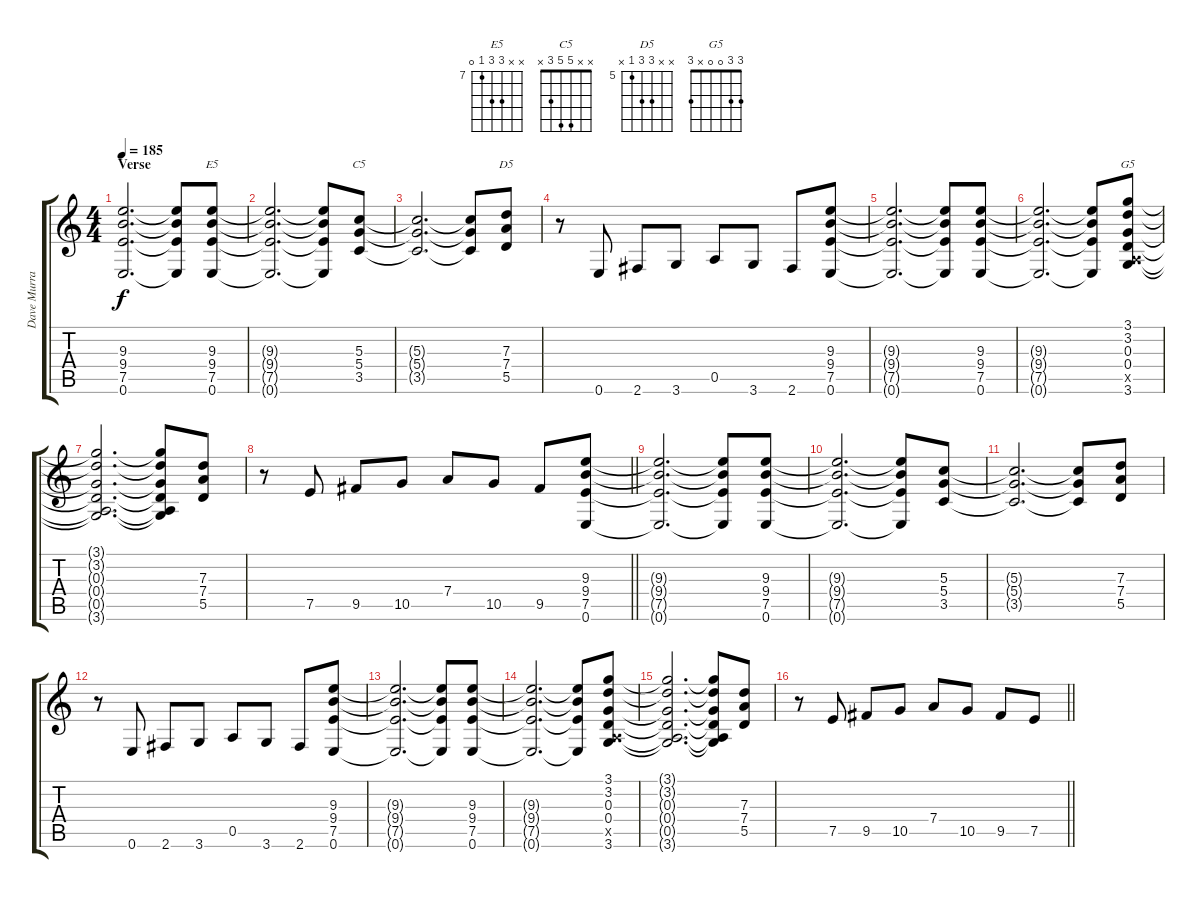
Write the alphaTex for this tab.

\track ("Dave Murray" "Dave Murra") {instrument distortionguitar}
\staff {score tabs}
\tuning (E4 B3 G3 D3 A2 E2) {hide}
\chord ("E5" x x 9 9 7 0) {firstfret 7}
\chord ("C5" x x 5 5 3 x)
\chord ("D5" x x 7 7 5 x) {firstfret 5}
\chord ("G5" 3 3 0 0 x 3)
\ts (4 4)
\section ("" "Verse")
\tempo 185
\clef g2
\ks c
(9.3{t} 9.4{t} 7.5{t} 0.6{t}).2{d dy f} (9.3{t} 9.4{t} 7.5{t} 0.6{t}).8 (9.3 9.4 7.5 0.6).8{ch "E5"} |
(9.3{t} 9.4{t} 7.5{t} 0.6{t}).2{d} (9.3{t} 9.4{t} 7.5{t} 0.6{t}).8 (5.3 5.4 3.5).8{ch "C5"} |
(5.3{t} 5.4{t} 3.5{t}).2{d} (5.3{t} 5.4{t} 3.5{t}).8 (7.3 7.4 5.5).8{ch "D5"} |
r.8 0.6.8 2.6.8 3.6.8 0.5.8 3.6.8 2.6.8 (9.3 9.4 7.5 0.6).8 |
(9.3{t} 9.4{t} 7.5{t} 0.6{t}).2{d} (9.3{t} 9.4{t} 7.5{t} 0.6{t}).8 (9.3 9.4 7.5 0.6).8 |
(9.3{t} 9.4{t} 7.5{t} 0.6{t}).2{d} (9.3{t} 9.4{t} 7.5{t} 0.6{t}).8 (3.1 3.2 0.3 0.4 0.5{x} 3.6).8{ch "G5"} |
(3.1{t} 3.2{t} 0.3{t} 0.4{t} 0.5{t} 3.6{t}).2{d} (3.1{t} 3.2{t} 0.3{t} 0.4{t} 0.5{t} 3.6{t}).8 (7.3 7.4 5.5).8 |
\barLineRight lightlight
r.8 7.5.8 9.5.8 10.5.8 7.4.8 10.5.8 9.5.8 (9.3 9.4 7.5 0.6).8 |
(9.3{t} 9.4{t} 7.5{t} 0.6{t}).2{d} (9.3{t} 9.4{t} 7.5{t} 0.6{t}).8 (9.3 9.4 7.5 0.6).8 |
(9.3{t} 9.4{t} 7.5{t} 0.6{t}).2{d} (9.3{t} 9.4{t} 7.5{t} 0.6{t}).8 (5.3 5.4 3.5).8 |
(5.3{t} 5.4{t} 3.5{t}).2{d} (5.3{t} 5.4{t} 3.5{t}).8 (7.3 7.4 5.5).8 |
r.8 0.6.8 2.6.8 3.6.8 0.5.8 3.6.8 2.6.8 (9.3 9.4 7.5 0.6).8 |
(9.3{t} 9.4{t} 7.5{t} 0.6{t}).2{d} (9.3{t} 9.4{t} 7.5{t} 0.6{t}).8 (9.3 9.4 7.5 0.6).8 |
(9.3{t} 9.4{t} 7.5{t} 0.6{t}).2{d} (9.3{t} 9.4{t} 7.5{t} 0.6{t}).8 (3.1 3.2 0.3 0.4 0.5{x} 3.6).8 |
(3.1{t} 3.2{t} 0.3{t} 0.4{t} 0.5{t} 3.6{t}).2{d} (3.1{t} 3.2{t} 0.3{t} 0.4{t} 0.5{t} 3.6{t}).8 (7.3 7.4 5.5).8 |
\barLineRight lightlight
r.8 7.5.8 9.5.8 10.5.8 7.4.8 10.5.8 9.5.8 7.5.8
